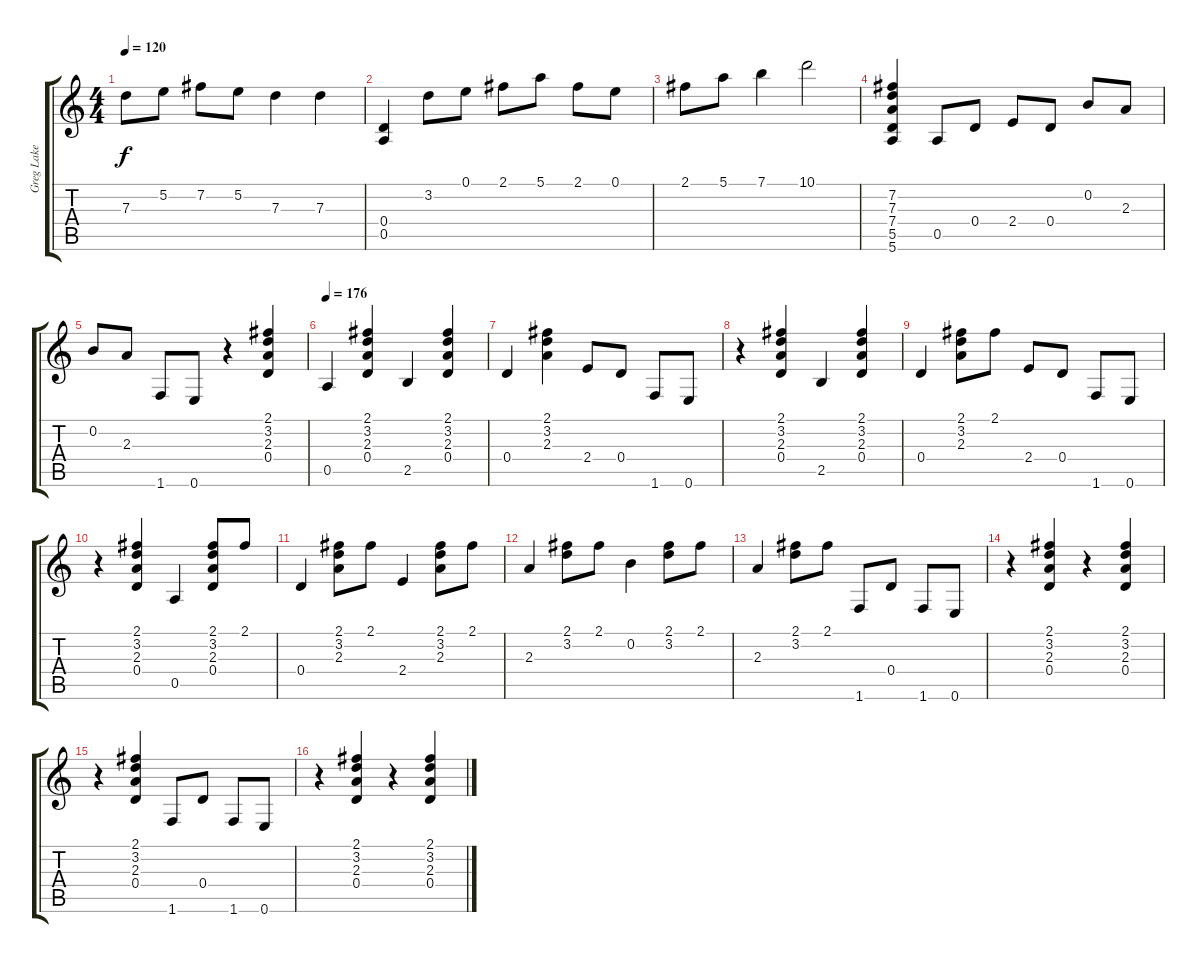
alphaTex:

\track ("Greg Lake" "Greg Lake") {instrument acousticguitarsteel}
\staff {score tabs}
\tuning (E4 B3 G3 D3 A2 E2) {hide}
\ts (4 4)
\tempo 120
\clef g2
\ks c
7.3.8{dy f} 5.2.8 7.2.8 5.2.8 7.3.4 7.3.4 |
(0.4 0.5).4 3.2.8 0.1.8 2.1.8 5.1.8 2.1.8 0.1.8 |
2.1.8 5.1.8 7.1.4 10.1.2 |
(7.2 7.3 7.4 5.5 5.6).4 0.5.8 0.4.8 2.4.8 0.4.8 0.2.8 2.3.8 |
0.2.8 2.3.8 1.6.8 0.6.8 r.4 (2.1 3.2 2.3 0.4).4 |
\tempo 176
0.5.4 (2.1 3.2 2.3 0.4).4 2.5.4 (2.1 3.2 2.3 0.4).4 |
0.4.4 (2.1 3.2 2.3).4 2.4.8 0.4.8 1.6.8 0.6.8 |
r.4 (2.1 3.2 2.3 0.4).4 2.5.4 (2.1 3.2 2.3 0.4).4 |
0.4.4 (2.1 3.2 2.3).8 2.1.8 2.4.8 0.4.8 1.6.8 0.6.8 |
r.4 (2.1 3.2 2.3 0.4).4 0.5.4 (2.1 3.2 2.3 0.4).8 2.1.8 |
0.4.4 (2.1 3.2 2.3).8 2.1.8 2.4.4 (2.1 3.2 2.3).8 2.1.8 |
2.3.4 (2.1 3.2).8 2.1.8 0.2.4 (2.1 3.2).8 2.1.8 |
2.3.4 (2.1 3.2).8 2.1.8 1.6.8 0.4.8 1.6.8 0.6.8 |
r.4 (2.1 3.2 2.3 0.4).4 r.4 (2.1 3.2 2.3 0.4).4 |
r.4 (2.1 3.2 2.3 0.4).4 1.6.8 0.4.8 1.6.8 0.6.8 |
r.4 (2.1 3.2 2.3 0.4).4 r.4 (2.1 3.2 2.3 0.4).4
